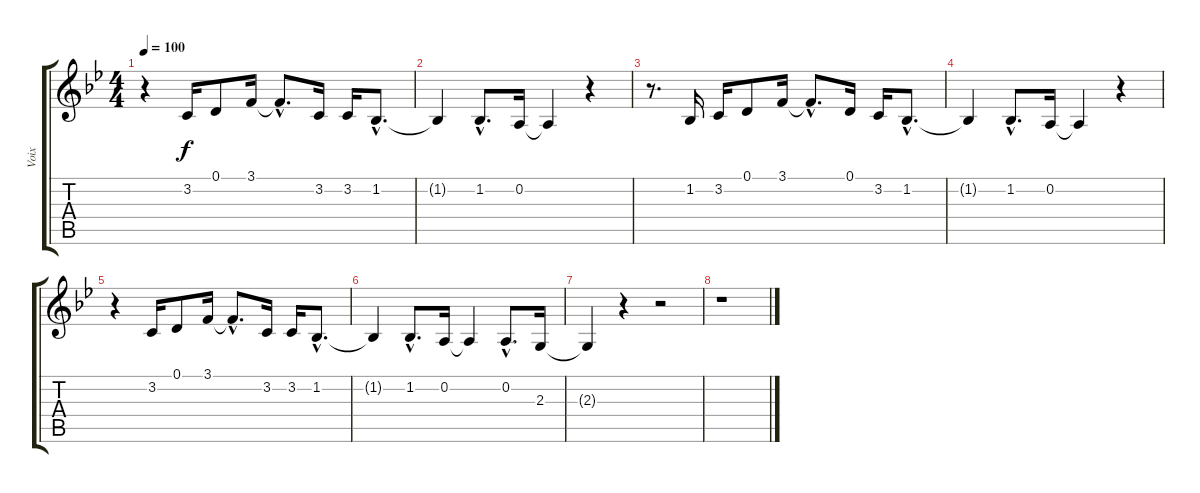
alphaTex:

\track ("Voix" "Voix") {instrument choiraahs}
\staff {score tabs}
\tuning (D4 A3 F3 C3 G2 D2) {hide}
\ts (4 4)
\tempo 100
\clef g2
\ks bb
r.4{dy f} 3.2.16 0.1.8 3.1.16 3.1{hac t}.8{d} 3.2.16 3.2.16 1.2{hac}.8{d} |
1.2{t}.4 1.2{hac}.8{d} 0.2.16 0.2{t}.4 r.4 |
r.8{d} 1.2.16 3.2.16 0.1.8 3.1.16 3.1{hac t}.8{d} 0.1.16 3.2.16 1.2{hac}.8{d} |
1.2{t}.4 1.2{hac}.8{d} 0.2.16 0.2{t}.4 r.4 |
r.4 3.2.16 0.1.8 3.1.16 3.1{hac t}.8{d} 3.2.16 3.2.16 1.2{hac}.8{d} |
1.2{t}.4 1.2{hac}.8{d} 0.2.16 0.2{t}.4 0.2{hac}.8{d} 2.3.16 |
2.3{t}.4 r.4 r.2 |
r.1
